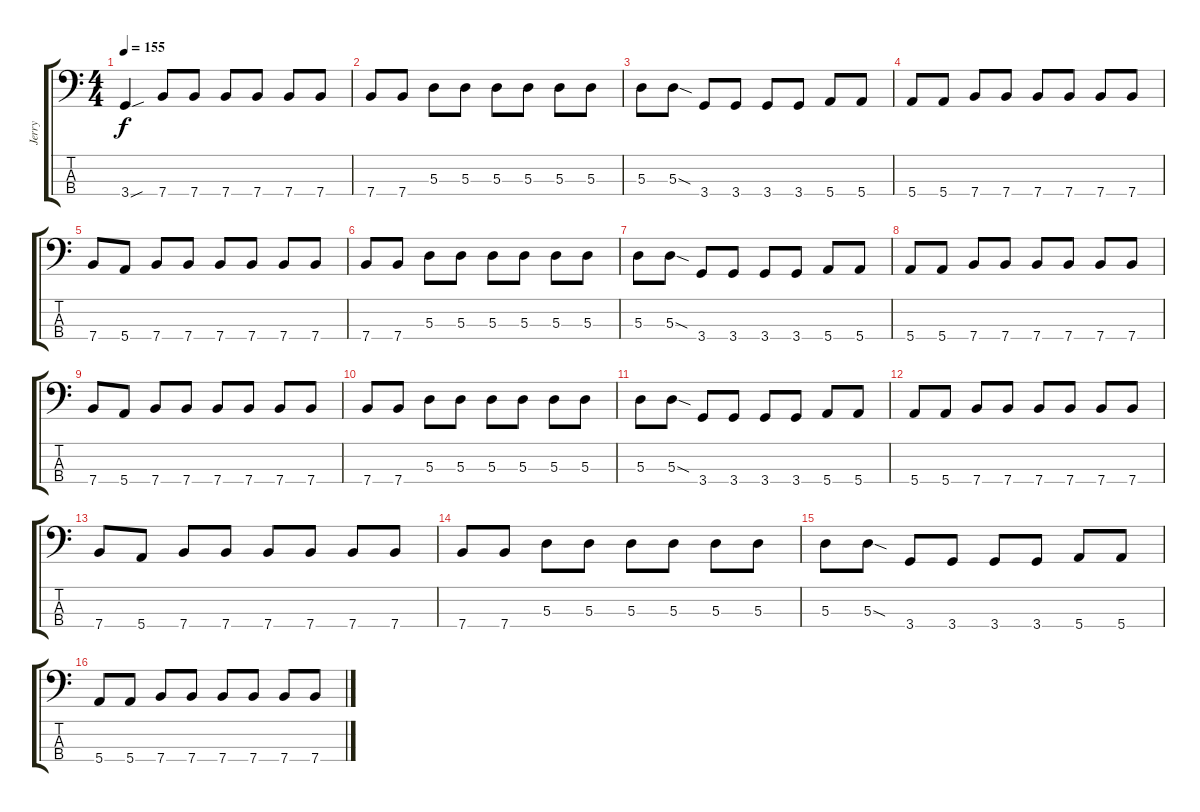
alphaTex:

\track ("Jerry" "Jerry") {instrument electricbasspick}
\staff {score tabs}
\tuning (G2 D2 A1 E1) {hide}
\ts (4 4)
\tempo 155
\clef f4
\ks c
3.4{sou}.4{dy f instrument electricbasspick} 7.4.8 7.4.8 7.4.8 7.4.8 7.4.8 7.4.8 |
7.4.8 7.4.8 5.3.8 5.3.8 5.3.8 5.3.8 5.3.8 5.3.8 |
5.3.8 5.3{sod}.8 3.4.8 3.4.8 3.4.8 3.4.8 5.4.8 5.4.8 |
5.4.8 5.4.8 7.4.8 7.4.8 7.4.8 7.4.8 7.4.8 7.4.8 |
7.4.8 5.4.8 7.4.8 7.4.8 7.4.8 7.4.8 7.4.8 7.4.8 |
7.4.8 7.4.8 5.3.8 5.3.8 5.3.8 5.3.8 5.3.8 5.3.8 |
5.3.8 5.3{sod}.8 3.4.8 3.4.8 3.4.8 3.4.8 5.4.8 5.4.8 |
5.4.8 5.4.8 7.4.8 7.4.8 7.4.8 7.4.8 7.4.8 7.4.8 |
7.4.8 5.4.8 7.4.8 7.4.8 7.4.8 7.4.8 7.4.8 7.4.8 |
7.4.8 7.4.8 5.3.8 5.3.8 5.3.8 5.3.8 5.3.8 5.3.8 |
5.3.8 5.3{sod}.8 3.4.8 3.4.8 3.4.8 3.4.8 5.4.8 5.4.8 |
5.4.8 5.4.8 7.4.8 7.4.8 7.4.8 7.4.8 7.4.8 7.4.8 |
7.4.8 5.4.8 7.4.8 7.4.8 7.4.8 7.4.8 7.4.8 7.4.8 |
7.4.8 7.4.8 5.3.8 5.3.8 5.3.8 5.3.8 5.3.8 5.3.8 |
5.3.8 5.3{sod}.8 3.4.8 3.4.8 3.4.8 3.4.8 5.4.8 5.4.8 |
5.4.8 5.4.8 7.4.8 7.4.8 7.4.8 7.4.8 7.4.8 7.4.8
